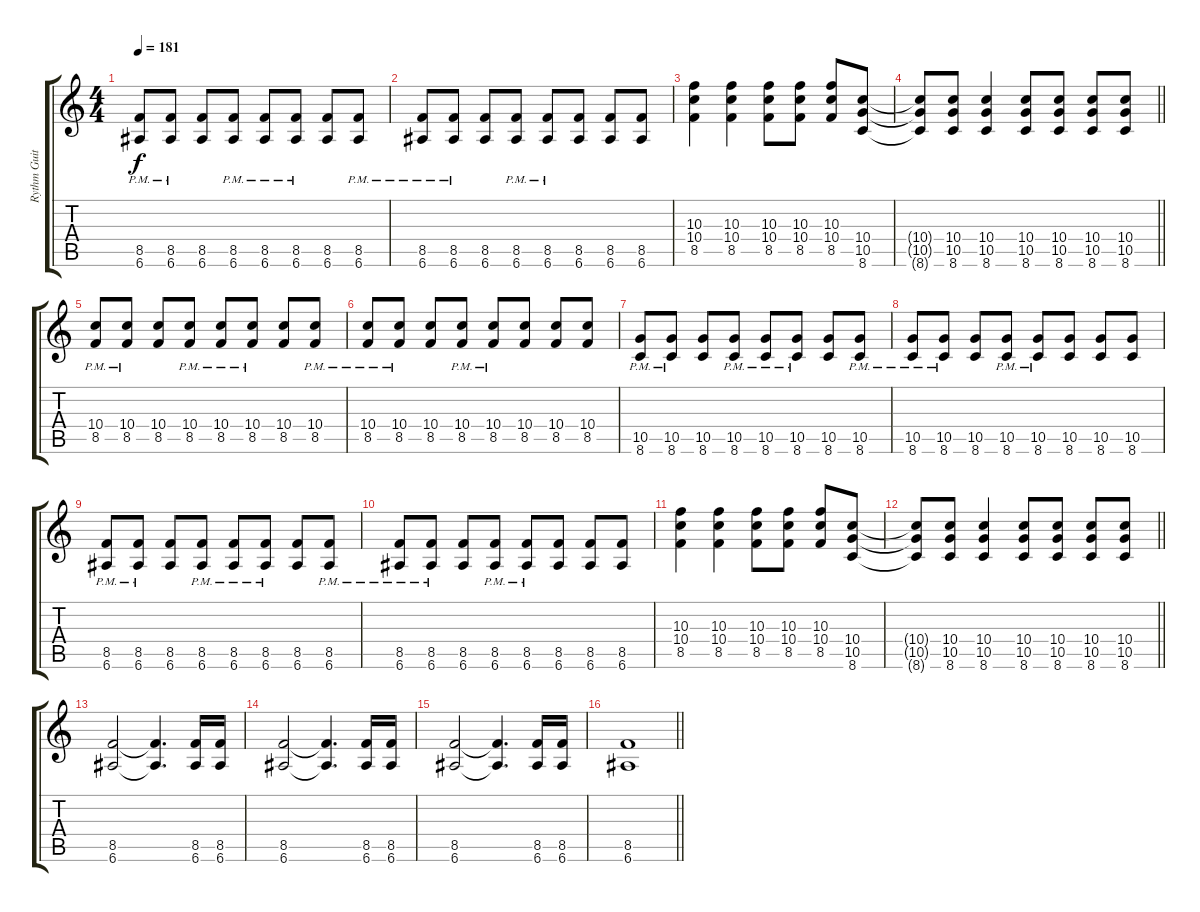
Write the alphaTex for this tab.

\track ("Rythm Guitar" "Rythm Guit") {instrument overdrivenguitar}
\staff {score tabs}
\tuning (E4 B3 G3 D3 A2 E2) {hide}
\ts (4 4)
\tempo 181
\clef g2
\ks c
(8.5{pm} 6.6{pm}).8{dy f} (8.5{pm} 6.6{pm}).8 (8.5 6.6).8 (8.5{pm} 6.6{pm}).8 (8.5{pm} 6.6{pm}).8 (8.5{pm} 6.6{pm}).8 (8.5 6.6).8 (8.5{pm} 6.6{pm}).8 |
(8.5{pm} 6.6{pm}).8 (8.5{pm} 6.6{pm}).8 (8.5 6.6).8 (8.5{pm} 6.6{pm}).8 (8.5{pm} 6.6{pm}).8 (8.5 6.6).8 (8.5 6.6).8 (8.5 6.6).8 |
(10.3 10.4 8.5).4 (10.3 10.4 8.5).4 (10.3 10.4 8.5).8 (10.3 10.4 8.5).8 (10.3 10.4 8.5).8 (10.4 10.5 8.6).8 |
\barLineRight lightlight
(10.4{t} 10.5{t} 8.6{t}).8 (10.4 10.5 8.6).8 (10.4 10.5 8.6).4 (10.4 10.5 8.6).8 (10.4 10.5 8.6).8 (10.4 10.5 8.6).8 (10.4 10.5 8.6).8 |
(10.4{pm} 8.5{pm}).8 (10.4{pm} 8.5{pm}).8 (10.4 8.5).8 (10.4{pm} 8.5{pm}).8 (10.4{pm} 8.5{pm}).8 (10.4{pm} 8.5{pm}).8 (10.4 8.5).8 (10.4{pm} 8.5{pm}).8 |
(10.4{pm} 8.5{pm}).8 (10.4{pm} 8.5{pm}).8 (10.4 8.5).8 (10.4{pm} 8.5{pm}).8 (10.4{pm} 8.5{pm}).8 (10.4 8.5).8 (10.4 8.5).8 (10.4 8.5).8 |
(10.5{pm} 8.6{pm}).8 (10.5{pm} 8.6{pm}).8 (10.5 8.6).8 (10.5{pm} 8.6{pm}).8 (10.5{pm} 8.6{pm}).8 (10.5{pm} 8.6{pm}).8 (10.5 8.6).8 (10.5{pm} 8.6{pm}).8 |
(10.5{pm} 8.6{pm}).8 (10.5{pm} 8.6{pm}).8 (10.5 8.6).8 (10.5{pm} 8.6{pm}).8 (10.5{pm} 8.6{pm}).8 (10.5 8.6).8 (10.5 8.6).8 (10.5 8.6).8 |
(8.5{pm} 6.6{pm}).8 (8.5{pm} 6.6{pm}).8 (8.5 6.6).8 (8.5{pm} 6.6{pm}).8 (8.5{pm} 6.6{pm}).8 (8.5{pm} 6.6{pm}).8 (8.5 6.6).8 (8.5{pm} 6.6{pm}).8 |
(8.5{pm} 6.6{pm}).8 (8.5{pm} 6.6{pm}).8 (8.5 6.6).8 (8.5{pm} 6.6{pm}).8 (8.5{pm} 6.6{pm}).8 (8.5 6.6).8 (8.5 6.6).8 (8.5 6.6).8 |
(10.3 10.4 8.5).4 (10.3 10.4 8.5).4 (10.3 10.4 8.5).8 (10.3 10.4 8.5).8 (10.3 10.4 8.5).8 (10.4 10.5 8.6).8 |
\barLineRight lightlight
(10.4{t} 10.5{t} 8.6{t}).8 (10.4 10.5 8.6).8 (10.4 10.5 8.6).4 (10.4 10.5 8.6).8 (10.4 10.5 8.6).8 (10.4 10.5 8.6).8 (10.4 10.5 8.6).8 |
(8.5 6.6).2 (8.5{t} 6.6{t}).4{d} (8.5 6.6).16 (8.5 6.6).16 |
(8.5 6.6).2 (8.5{t} 6.6{t}).4{d} (8.5 6.6).16 (8.5 6.6).16 |
(8.5 6.6).2 (8.5{t} 6.6{t}).4{d} (8.5 6.6).16 (8.5 6.6).16 |
\barLineRight lightlight
(8.5 6.6).1
